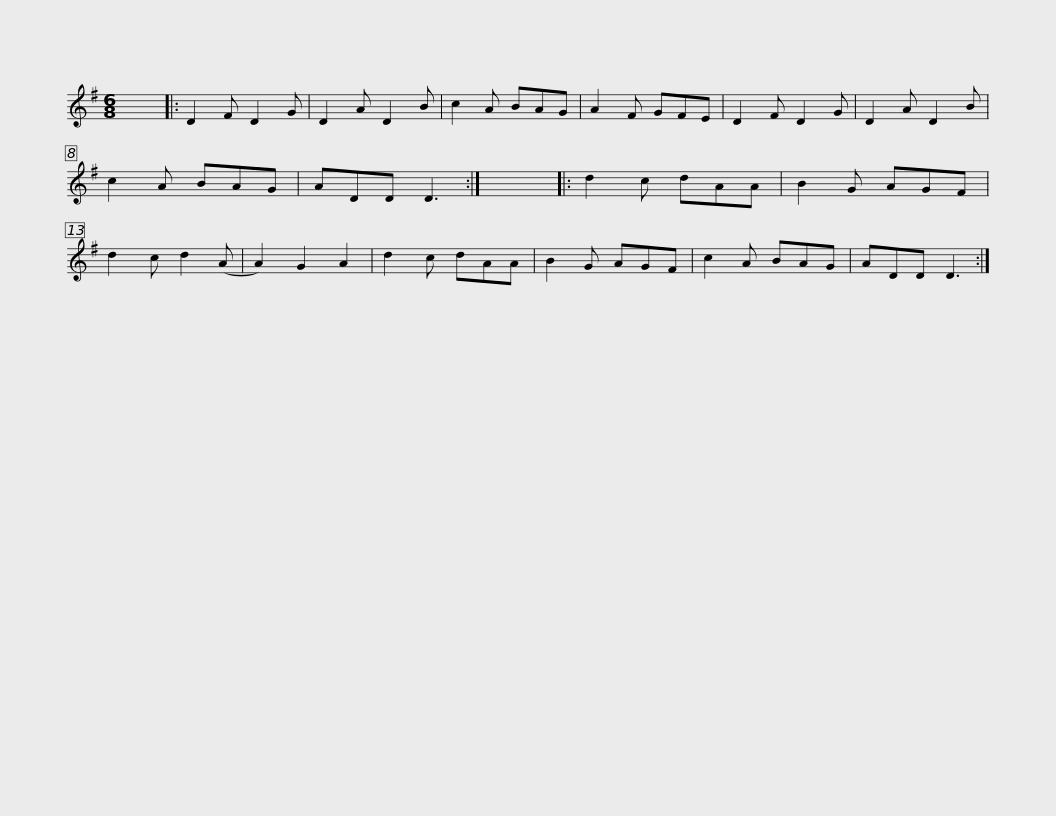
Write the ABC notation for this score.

X:1
L:1/8
M:6/8
I:linebreak $
K:G
V:1 treble
V:1
 x6 |: D2 F D2 G | D2 A D2 B | c2 A BAG | A2 F GFE | %5
 D2 F D2 G | D2 A D2 B | c2 A BAG | ADD D3 :|$ x6 |: %10
 d2 c dAA | B2 G AGF | d2 c d2 (A | A2) G2 A2 | d2 c dAA | %15
 B2 G AGF | c2 A BAG | ADD D3 :| %18
